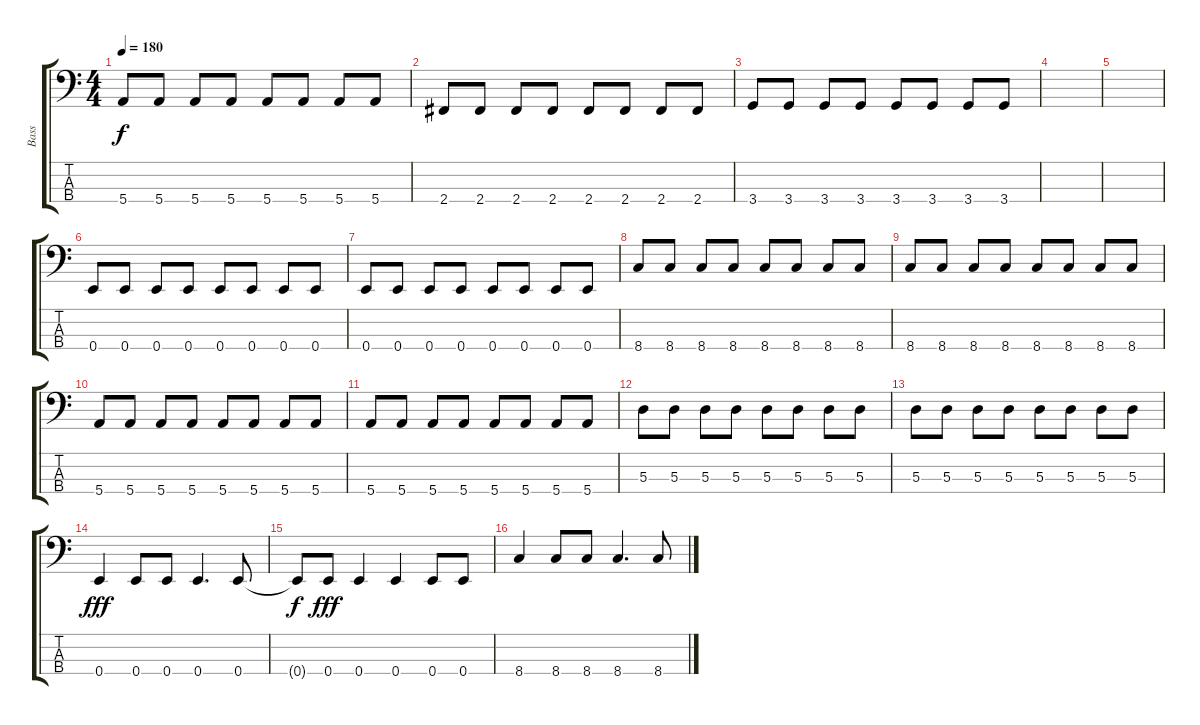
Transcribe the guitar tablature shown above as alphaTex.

\track ("Bass" "Bass") {instrument electricbassfinger}
\staff {score tabs}
\tuning (G2 D2 A1 E1) {hide}
\ts (4 4)
\tempo 180
\clef f4
\ks c
5.4.8{dy f} 5.4.8 5.4.8 5.4.8 5.4.8 5.4.8 5.4.8 5.4.8 |
2.4.8 2.4.8 2.4.8 2.4.8 2.4.8 2.4.8 2.4.8 2.4.8 |
3.4.8 3.4.8 3.4.8 3.4.8 3.4.8 3.4.8 3.4.8 3.4.8 |
|
|
0.4.8 0.4.8 0.4.8 0.4.8 0.4.8 0.4.8 0.4.8 0.4.8 |
0.4.8 0.4.8 0.4.8 0.4.8 0.4.8 0.4.8 0.4.8 0.4.8 |
8.4.8 8.4.8 8.4.8 8.4.8 8.4.8 8.4.8 8.4.8 8.4.8 |
8.4.8 8.4.8 8.4.8 8.4.8 8.4.8 8.4.8 8.4.8 8.4.8 |
5.4.8 5.4.8 5.4.8 5.4.8 5.4.8 5.4.8 5.4.8 5.4.8 |
5.4.8 5.4.8 5.4.8 5.4.8 5.4.8 5.4.8 5.4.8 5.4.8 |
5.3.8 5.3.8 5.3.8 5.3.8 5.3.8 5.3.8 5.3.8 5.3.8 |
5.3.8 5.3.8 5.3.8 5.3.8 5.3.8 5.3.8 5.3.8 5.3.8 |
0.4.4{dy fff} 0.4.8 0.4.8 0.4.4{d} 0.4.8 |
0.4{t}.8{dy f} 0.4.8{dy fff} 0.4.4 0.4.4 0.4.8 0.4.8 |
8.4.4 8.4.8 8.4.8 8.4.4{d} 8.4.8
